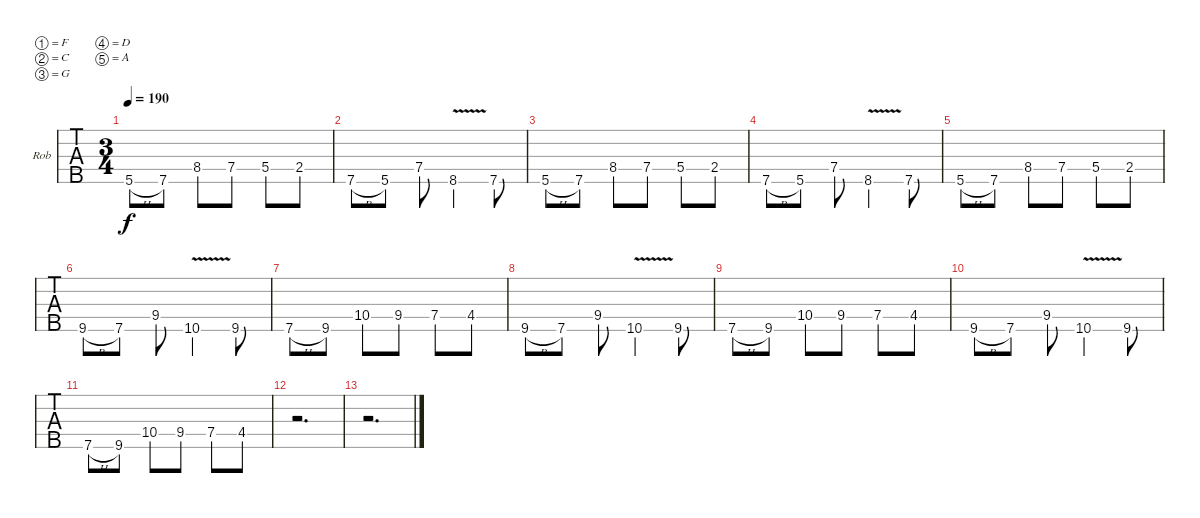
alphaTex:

\bracketExtendMode groupsimilarinstruments
\firstSystemTrackNameOrientation horizontal
\otherSystemsTrackNameOrientation horizontal
\track ("Bass" "Rob") {instrument electricbassfinger}
\staff {tabs}
\tuning (F2 C2 G1 D1 A0)
\ts (3 4)
\tempo 190
\clef f4
\ks c
5.5{h}.8{dy f} 7.5.8 8.4.8 7.4.8 5.4.8 2.4.8 |
7.5{h}.8 5.5.8 7.4.8 8.5{v}.4 7.5.8 |
5.5{h}.8 7.5.8 8.4.8 7.4.8 5.4.8 2.4.8 |
7.5{h}.8 5.5.8 7.4.8 8.5{v}.4 7.5.8 |
5.5{h}.8 7.5.8 8.4.8 7.4.8 5.4.8 2.4.8 |
9.5{h}.8 7.5.8 9.4.8 10.5{v}.4 9.5.8 |
7.5{h}.8 9.5.8 10.4.8 9.4.8 7.4.8 4.4.8 |
9.5{h}.8 7.5.8 9.4.8 10.5{v}.4 9.5.8 |
7.5{h}.8 9.5.8 10.4.8 9.4.8 7.4.8 4.4.8 |
9.5{h}.8 7.5.8 9.4.8 10.5{v}.4 9.5.8 |
7.5{h}.8 9.5.8 10.4.8 9.4.8 7.4.8 4.4.8 |
r.2{d} |
r.2{d}
